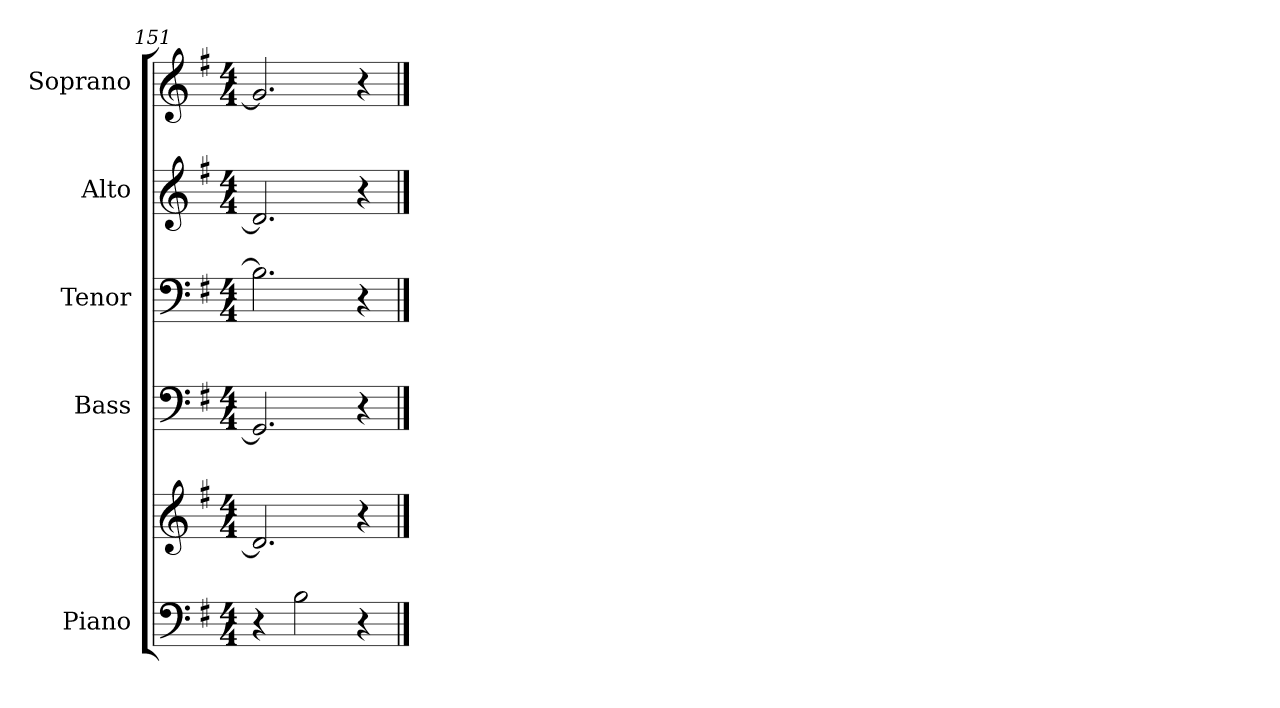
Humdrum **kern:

**kern	**kern	**kern	**kern	**kern	**kern
*part5	*part5	*part4	*part3	*part2	*part1
*staff6	*staff5	*staff4	*staff3	*staff2	*staff1
*I"Piano	*	*I"Bass	*I"Tenor	*I"Alto	*I"Soprano
*I'Pno.	*	*I'B.	*I'T.	*I'A.	*I'S.
!!LO:PB:g=z
*clefF4	*clefG2	*clefF4	*clefF4	*clefG2	*clefG2
*k[f#]	*k[f#]	*k[f#]	*k[f#]	*k[f#]	*k[f#]
*G:	*G:	*G:	*G:	*G:	*G:
*M4/4	*M4/4	*M4/4	*M4/4	*M4/4	*M4/4
=151	=151	=151	=151	=151	=151
4r	2.di/]	2.GGi/]	2.Bi\]	2.di/]	2.gi/]
2Bi\	.	.	.	.	.
4r	4r	4r	4r	4r	4r
==	==	==	==	==	==
*-	*-	*-	*-	*-	*-
